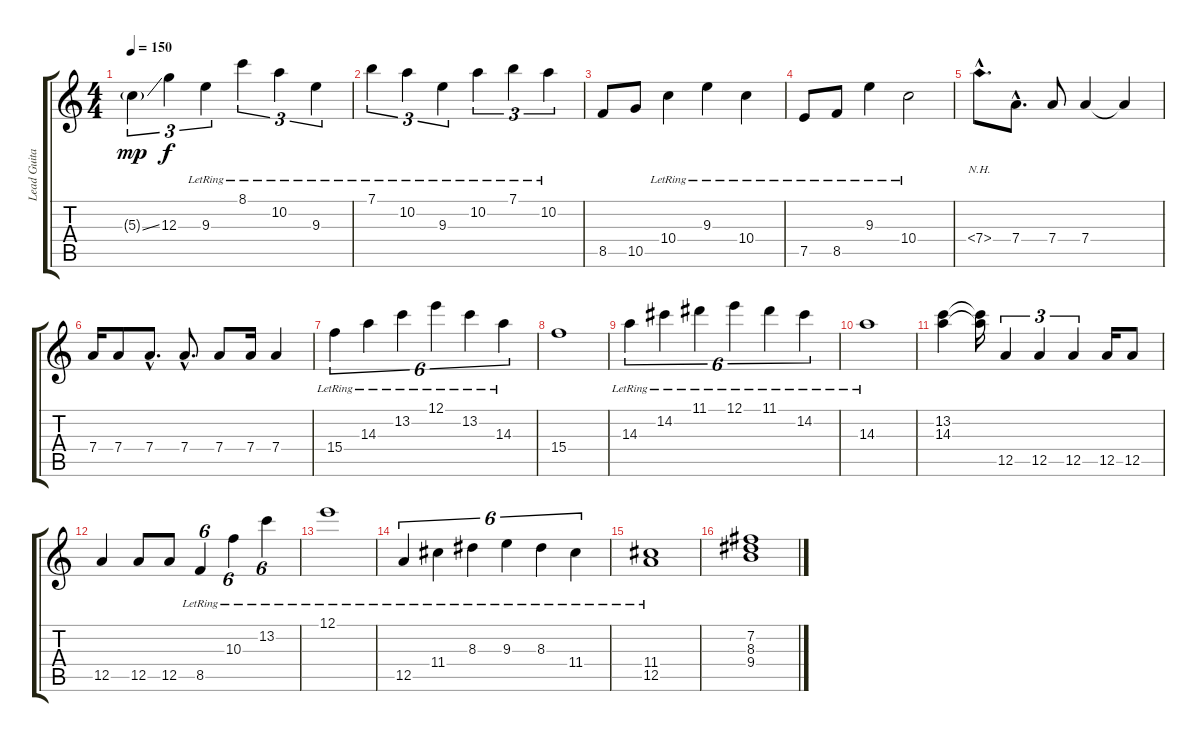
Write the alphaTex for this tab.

\track ("Lead Guitar" "Lead Guita") {instrument overdrivenguitar}
\staff {score tabs}
\tuning (E4 B3 G3 D3 A2 E2) {hide}
\ts (4 4)
\tempo 150
\clef g2
\ks c
5.3{ss g}.4{tu (3 2) dy mp} 12.3.4{tu (3 2) dy f} 9.3{lr}.4{tu (3 2)} 8.1{lr}.4{tu (3 2)} 10.2{lr}.4{tu (3 2)} 9.3{lr}.4{tu (3 2)} |
7.1{lr}.4{tu (3 2)} 10.2{lr}.4{tu (3 2)} 9.3{lr}.4{tu (3 2)} 10.2{lr}.4{tu (3 2)} 7.1{lr}.4{tu (3 2)} 10.2{lr}.4{tu (3 2)} |
8.5.8 10.5.8 10.4{lr}.4 9.3{lr}.4 10.4{lr}.4 |
7.5{lr}.8 8.5{lr}.8 9.3{lr}.4 10.4{lr}.2 |
7.4{nh hac}.8{d} 7.4{hac}.8{d} 7.4.8 7.4.4 7.4{t}.4 |
7.4.16 7.4.8 7.4{hac}.8{d} 7.4{hac}.8{d} 7.4.8 7.4.16 7.4.4 |
15.4{lr}.4{tu (6 4)} 14.3{lr}.4{tu (6 4)} 13.2{lr}.4{tu (6 4)} 12.1{lr}.4{tu (6 4)} 13.2{lr}.4{tu (6 4)} 14.3{lr}.4{tu (6 4)} |
15.4.1 |
14.3{lr}.4{tu (6 4)} 14.2{lr}.4{tu (6 4)} 11.1{lr}.4{tu (6 4)} 12.1{lr}.4{tu (6 4)} 11.1{lr}.4{tu (6 4)} 14.2{lr}.4{tu (6 4)} |
14.3{lr}.1 |
(13.2 14.3).4 (13.2{t} 14.3{t}).16 12.5.4{tu (3 2)} 12.5.4{tu (3 2)} 12.5.4{tu (3 2)} 12.5.16 12.5.8 |
12.5.4 12.5.8 12.5.8 8.5{lr}.4{tu (6 4)} 10.3{lr}.4{tu (6 4)} 13.2{lr}.4{tu (6 4)} |
12.1{lr}.1 |
12.5{lr}.4{tu (6 4)} 11.4{lr}.4{tu (6 4)} 8.3{lr}.4{tu (6 4)} 9.3{lr}.4{tu (6 4)} 8.3{lr}.4{tu (6 4)} 11.4{lr}.4{tu (6 4)} |
(11.4{lr} 12.5{lr}).1 |
(7.2 8.3 9.4).1
